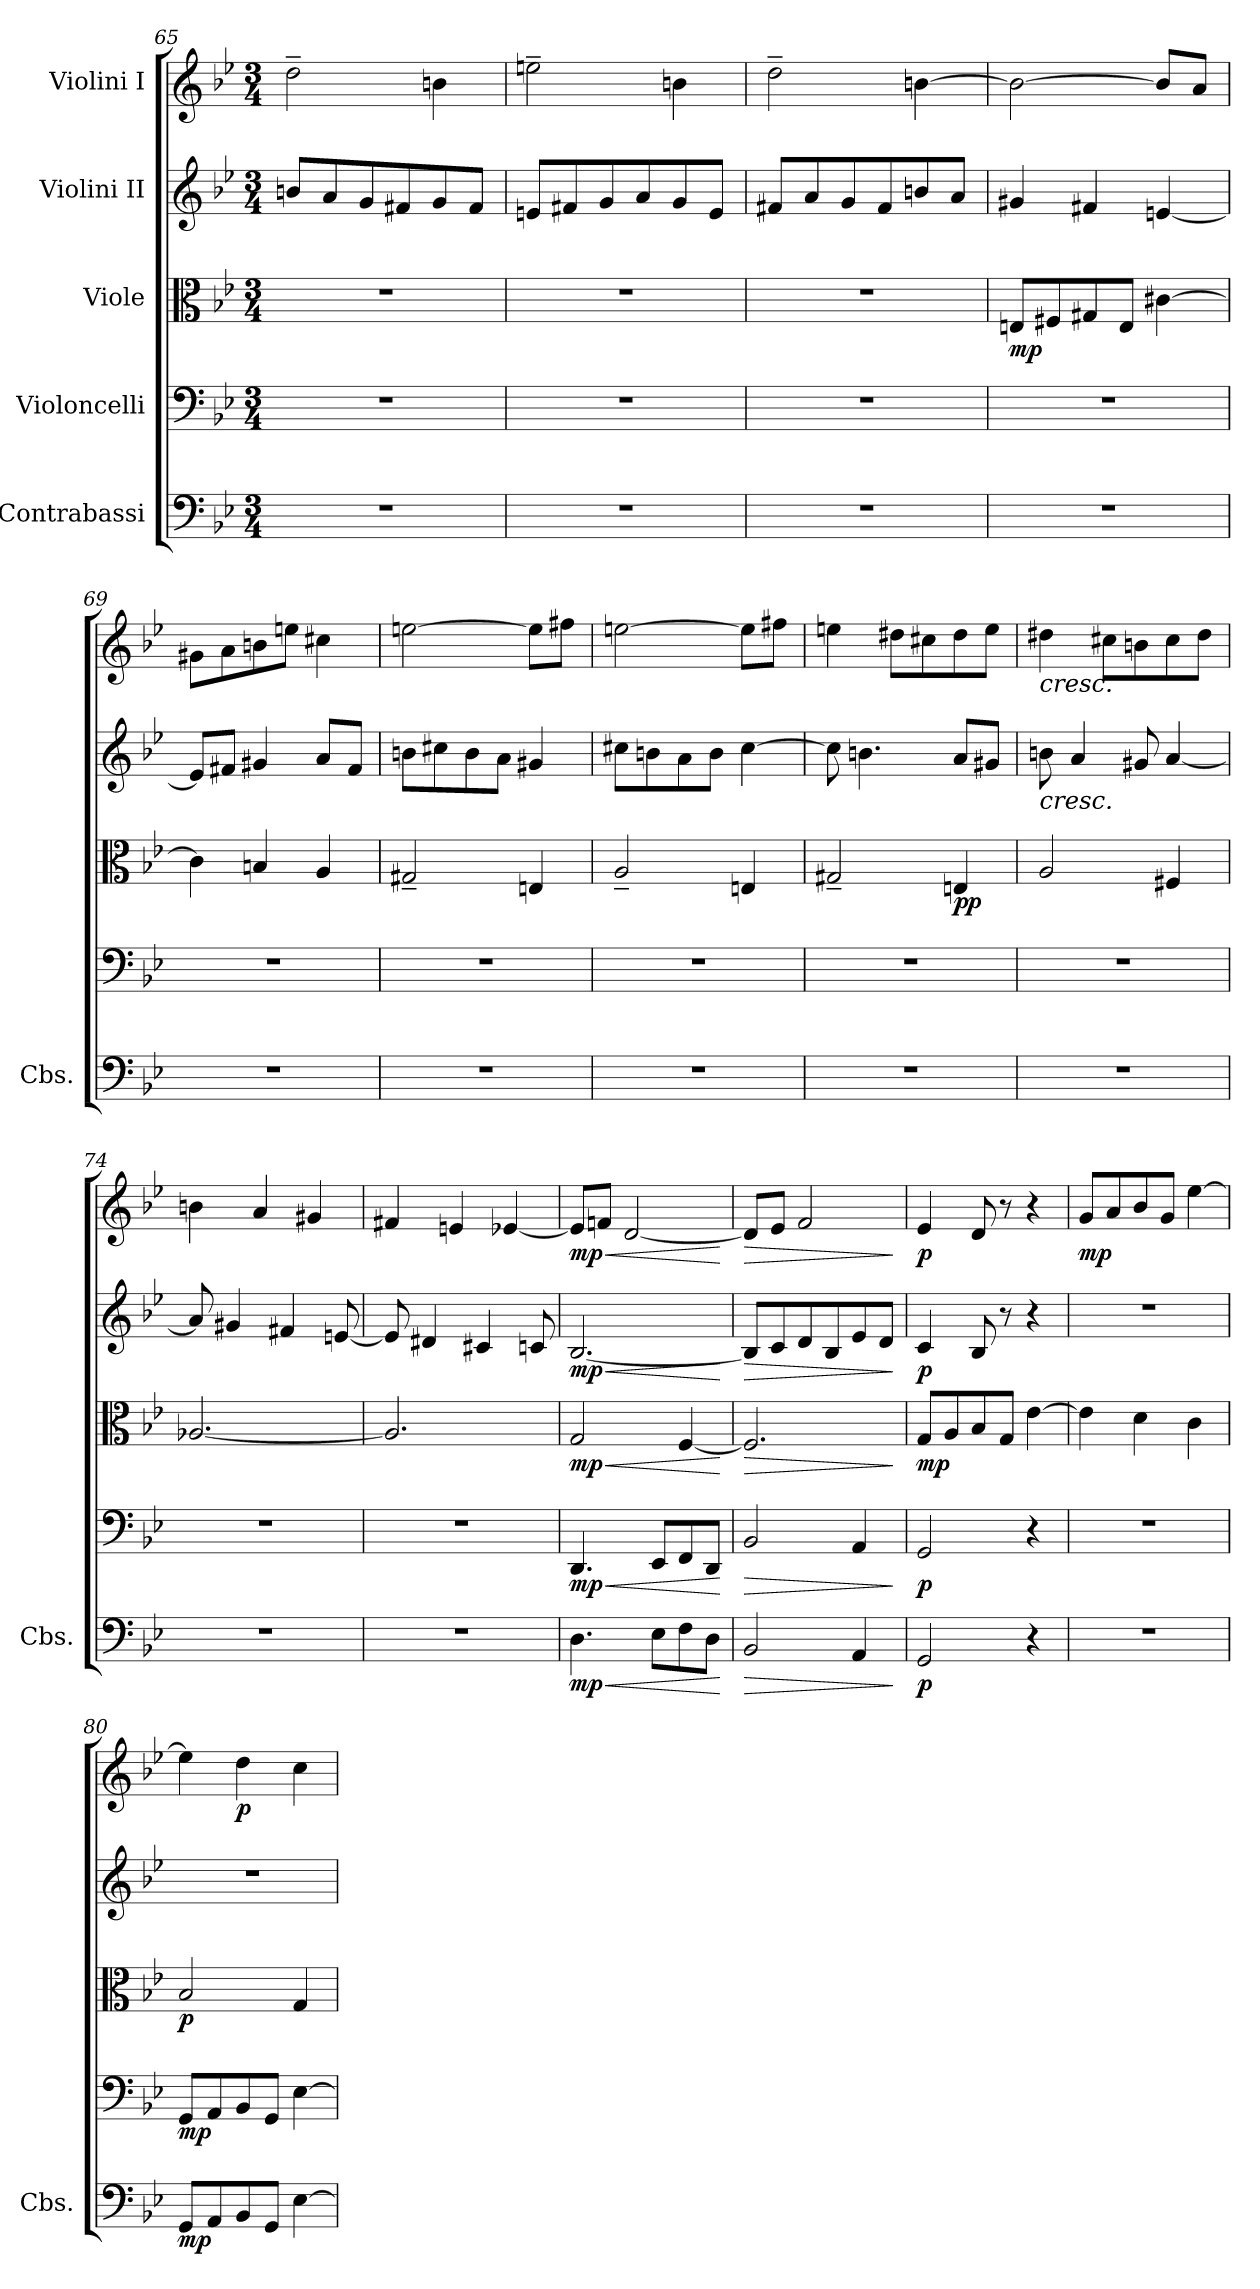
**kern	**dynam	**kern	**dynam	**kern	**dynam	**kern	**dynam	**kern	**dynam
*part5	*part5	*part4	*part4	*part3	*part3	*part2	*part2	*part1	*part1
*staff5	*staff5	*staff4	*staff4	*staff3	*staff3	*staff2	*staff2	*staff1	*staff1
*I"Contrabassi	*	*I"Violoncelli	*	*I"Viole	*	*I"Violini II	*	*I"Violini I	*
*I'Cbs.	*	*	*	*	*	*	*	*	*
!!LO:LB:g=z
*clefF4	*	*clefF4	*	*clefC3	*	*clefG2	*	*clefG2	*
*ITrd7c12	*	*	*	*	*	*	*	*	*
*k[b-e-]	*	*k[b-e-]	*	*k[b-e-]	*	*k[b-e-]	*	*k[b-e-]	*
*M3/4	*	*M3/4	*	*M3/4	*	*M3/4	*	*M3/4	*
=65	=65	=65	=65	=65	=65	=65	=65	=65	=65
2.r	.	2.r	.	2.r	.	8bn/L	.	2dd~\	.
.	.	.	.	.	.	8a/	.	.	.
.	.	.	.	.	.	8g/	.	.	.
.	.	.	.	.	.	8f#X/	.	.	.
.	.	.	.	.	.	8g/	.	4bn\	.
.	.	.	.	.	.	8f#/J	.	.	.
=66	=66	=66	=66	=66	=66	=66	=66	=66	=66
2.r	.	2.r	.	2.r	.	8en/L	.	2een~\	.
.	.	.	.	.	.	8f#X/	.	.	.
.	.	.	.	.	.	8g/	.	.	.
.	.	.	.	.	.	8a/	.	.	.
.	.	.	.	.	.	8g/	.	4bn\	.
.	.	.	.	.	.	8e/J	.	.	.
=67	=67	=67	=67	=67	=67	=67	=67	=67	=67
2.r	.	2.r	.	2.r	.	8f#X/L	.	2dd~\	.
.	.	.	.	.	.	8a/	.	.	.
.	.	.	.	.	.	8g/	.	.	.
.	.	.	.	.	.	8f#/	.	.	.
.	.	.	.	.	.	8bn/	.	[4bn\	.
.	.	.	.	.	.	8a/J	.	.	.
=68	=68	=68	=68	=68	=68	=68	=68	=68	=68
!	!	!	!	!	!LO:DY:b	!	!	!	!
2.r	.	2.r	.	8En/L	mp	4g#X/	.	2b\_	.
.	.	.	.	8F#X/	.	.	.	.	.
.	.	.	.	8G#X/	.	4f#X/	.	.	.
.	.	.	.	8E/J	.	.	.	.	.
.	.	.	.	[4c#X\	.	[4en/	.	8b/L]	.
.	.	.	.	.	.	.	.	8a/J	.
=69	=69	=69	=69	=69	=69	=69	=69	=69	=69
2.r	.	2.r	.	4c#\]	.	8e/L]	.	8g#X\L	.
.	.	.	.	.	.	8f#X/J	.	8a\	.
.	.	.	.	4Bn/	.	4g#X/	.	8bn\	.
.	.	.	.	.	.	.	.	8een\J	.
.	.	.	.	4A/	.	8a/L	.	4cc#X\	.
.	.	.	.	.	.	8f#/J	.	.	.
=70	=70	=70	=70	=70	=70	=70	=70	=70	=70
2.r	.	2.r	.	2G#X~/	.	8bn\L	.	[2een\	.
.	.	.	.	.	.	8cc#X\	.	.	.
.	.	.	.	.	.	8b\	.	.	.
.	.	.	.	.	.	8a\J	.	.	.
.	.	.	.	4En/	.	4g#X/	.	8ee\L]	.
.	.	.	.	.	.	.	.	8ff#X\J	.
=71	=71	=71	=71	=71	=71	=71	=71	=71	=71
2.r	.	2.r	.	2A~/	.	8cc#X\L	.	[2een\	.
.	.	.	.	.	.	8bn\	.	.	.
.	.	.	.	.	.	8a\	.	.	.
.	.	.	.	.	.	8b\J	.	.	.
.	.	.	.	4En/	.	[4cc#\	.	8ee\L]	.
.	.	.	.	.	.	.	.	8ff#X\J	.
=72	=72	=72	=72	=72	=72	=72	=72	=72	=72
2.r	.	2.r	.	2G#X~/	.	8cc#\]	.	4een\	.
.	.	.	.	.	.	4.bn\	.	.	.
.	.	.	.	.	.	.	.	8dd#X\L	.
.	.	.	.	.	.	.	.	8cc#X\	.
!	!	!	!	!	!LO:DY:b	!	!	!	!
.	.	.	.	4En/	pp	8a/L	.	8dd#\	.
.	.	.	.	.	.	8g#X/J	.	8ee\J	.
=73	=73	=73	=73	=73	=73	=73	=73	=73	=73
!	!	!	!	!	!	!	!	!LO:TX:b:i:t=cresc.	!
!	!	!	!	!	!	!LO:TX:b:i:t=cresc.	!	!	!
2.r	.	2.r	.	2A/	.	8bn\	.	4dd#X\	.
.	.	.	.	.	.	4a/	.	.	.
.	.	.	.	.	.	.	.	8cc#X\L	.
.	.	.	.	.	.	8g#X/	.	8bn\	.
.	.	.	.	4F#X/	.	[4a/	.	8cc#\	.
.	.	.	.	.	.	.	.	8dd#\J	.
!!LO:PB:g=z
=74	=74	=74	=74	=74	=74	=74	=74	=74	=74
2.r	.	2.r	.	[2.A-X/	.	8a/]	.	4bn\	.
.	.	.	.	.	.	4g#X/	.	.	.
.	.	.	.	.	.	.	.	4a/	.
.	.	.	.	.	.	4f#X/	.	.	.
.	.	.	.	.	.	.	.	4g#X/	.
.	.	.	.	.	.	[8en/	.	.	.
=75	=75	=75	=75	=75	=75	=75	=75	=75	=75
2.r	.	2.r	.	2.A-/]	.	8e/]	.	4f#X/	.
.	.	.	.	.	.	4d#X/	.	.	.
.	.	.	.	.	.	.	.	4en/	.
.	.	.	.	.	.	4c#X/	.	.	.
.	.	.	.	.	.	.	.	[4e-X/	.
.	.	.	.	.	.	8cn/	.	.	.
=76	=76	=76	=76	=76	=76	=76	=76	=76	=76
!	!LO:HP:b	!	!LO:HP:b	!	!LO:HP:b	!	!LO:HP:b	!	!LO:HP:b
!	!LO:DY:n=1:b	!	!LO:DY:n=1:b	!	!LO:DY:n=1:b	!	!LO:DY:n=1:b	!	!LO:DY:n=1:b
4.DD\	< mp	4.DD/	< mp	2G/	< mp	[2.B-/	< mp	8e-/L]	< mp
.	.	.	.	.	.	.	.	8fn/J	.
.	.	.	.	.	.	.	.	[2d/	.
8EE-\L	.	8EE-/L	.	.	.	.	.	.	.
8FF\	.	8FF/	.	[4F/	.	.	.	.	.
8DD\J	.	8DD/J	.	.	.	.	.	.	.
.	[	.	[	.	[	.	[	.	[
=77	=77	=77	=77	=77	=77	=77	=77	=77	=77
!	!LO:HP:b	!	!LO:HP:b	!	!LO:HP:b	!	!LO:HP:b	!	!LO:HP:b
2BBB-/	>	2BB-/	>	2.F/]	>	8B-/L]	>	8d/L]	>
.	.	.	.	.	.	8c/	.	8e-/J	.
.	.	.	.	.	.	8d/	.	2f/	.
.	.	.	.	.	.	8B-/	.	.	.
4AAA/	.	4AA/	.	.	.	8e-/	.	.	.
.	.	.	.	.	.	8d/J	.	.	.
.	]	.	]	.	]	.	]	.	]
=78	=78	=78	=78	=78	=78	=78	=78	=78	=78
!	!LO:DY:b	!	!LO:DY:b	!	!LO:DY:b	!	!LO:DY:b	!	!LO:DY:b
2GGG/	p	2GG/	p	8G/L	mp	4c/	p	4e-/	p
.	.	.	.	8A/	.	.	.	.	.
.	.	.	.	8B-/	.	8B-/	.	8d/	.
.	.	.	.	8G/J	.	8r	.	8r	.
4r	.	4r	.	[4e-\	.	4r	.	4r	.
=79	=79	=79	=79	=79	=79	=79	=79	=79	=79
!	!	!	!	!	!	!	!	!	!LO:DY:b
2.r	.	2.r	.	4e-\]	.	2.r	.	8g/L	mp
.	.	.	.	.	.	.	.	8a/	.
.	.	.	.	4d\	.	.	.	8b-/	.
.	.	.	.	.	.	.	.	8g/J	.
.	.	.	.	4c\	.	.	.	[4ee-\	.
=80	=80	=80	=80	=80	=80	=80	=80	=80	=80
!	!LO:DY:b	!	!LO:DY:b	!	!LO:DY:b	!	!	!	!
8GGG/L	mp	8GG/L	mp	2B-/	p	2.r	.	4ee-\]	.
8AAA/	.	8AA/	.	.	.	.	.	.	.
!	!	!	!	!	!	!	!	!	!LO:DY:b
8BBB-/	.	8BB-/	.	.	.	.	.	4dd\	p
8GGG/J	.	8GG/J	.	.	.	.	.	.	.
[4EE-\	.	[4E-\	.	4G/	.	.	.	4cc\	.
=	=	=	=	=	=	=	=	=	=
*-	*-	*-	*-	*-	*-	*-	*-	*-	*-
